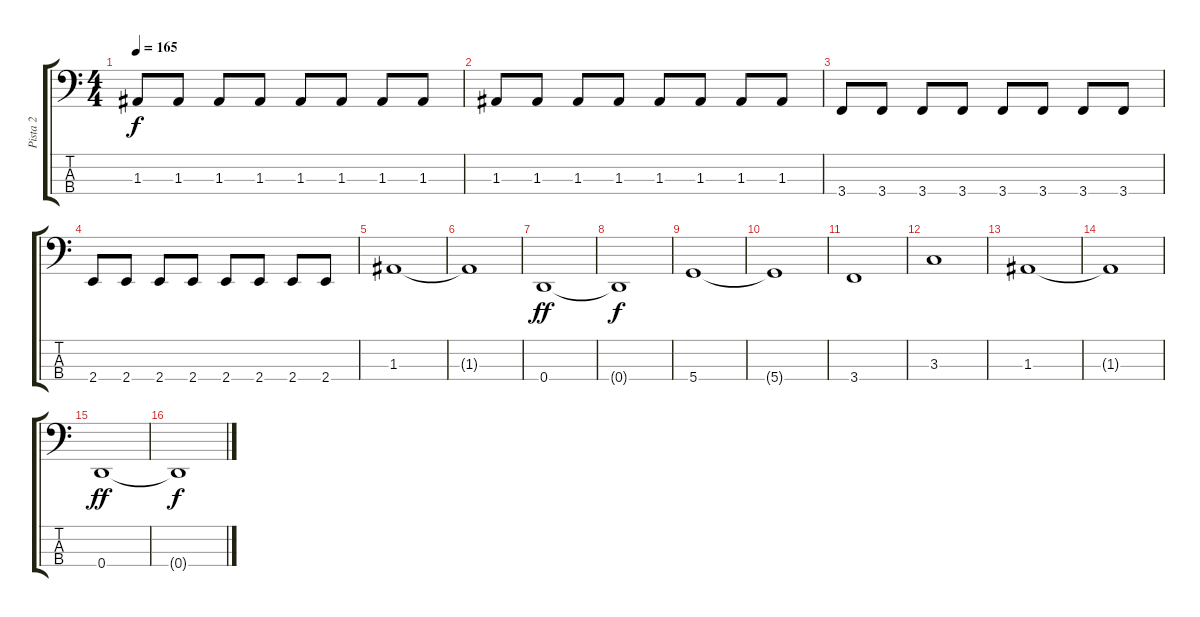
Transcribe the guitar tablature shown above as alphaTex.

\track ("Pista 2" "Pista 2") {instrument electricbassfinger}
\staff {score tabs}
\tuning (G2 D2 A1 D1) {hide}
\ts (4 4)
\tempo 165
\clef f4
\ks c
1.3.8{dy f} 1.3.8 1.3.8 1.3.8 1.3.8 1.3.8 1.3.8 1.3.8 |
1.3.8 1.3.8 1.3.8 1.3.8 1.3.8 1.3.8 1.3.8 1.3.8 |
3.4.8 3.4.8 3.4.8 3.4.8 3.4.8 3.4.8 3.4.8 3.4.8 |
2.4.8 2.4.8 2.4.8 2.4.8 2.4.8 2.4.8 2.4.8 2.4.8 |
1.3.1 |
1.3{t}.1 |
0.4.1{dy ff} |
0.4{t}.1{dy f} |
5.4.1 |
5.4{t}.1 |
3.4.1 |
3.3.1 |
1.3.1 |
1.3{t}.1 |
0.4.1{dy ff} |
0.4{t}.1{dy f}
